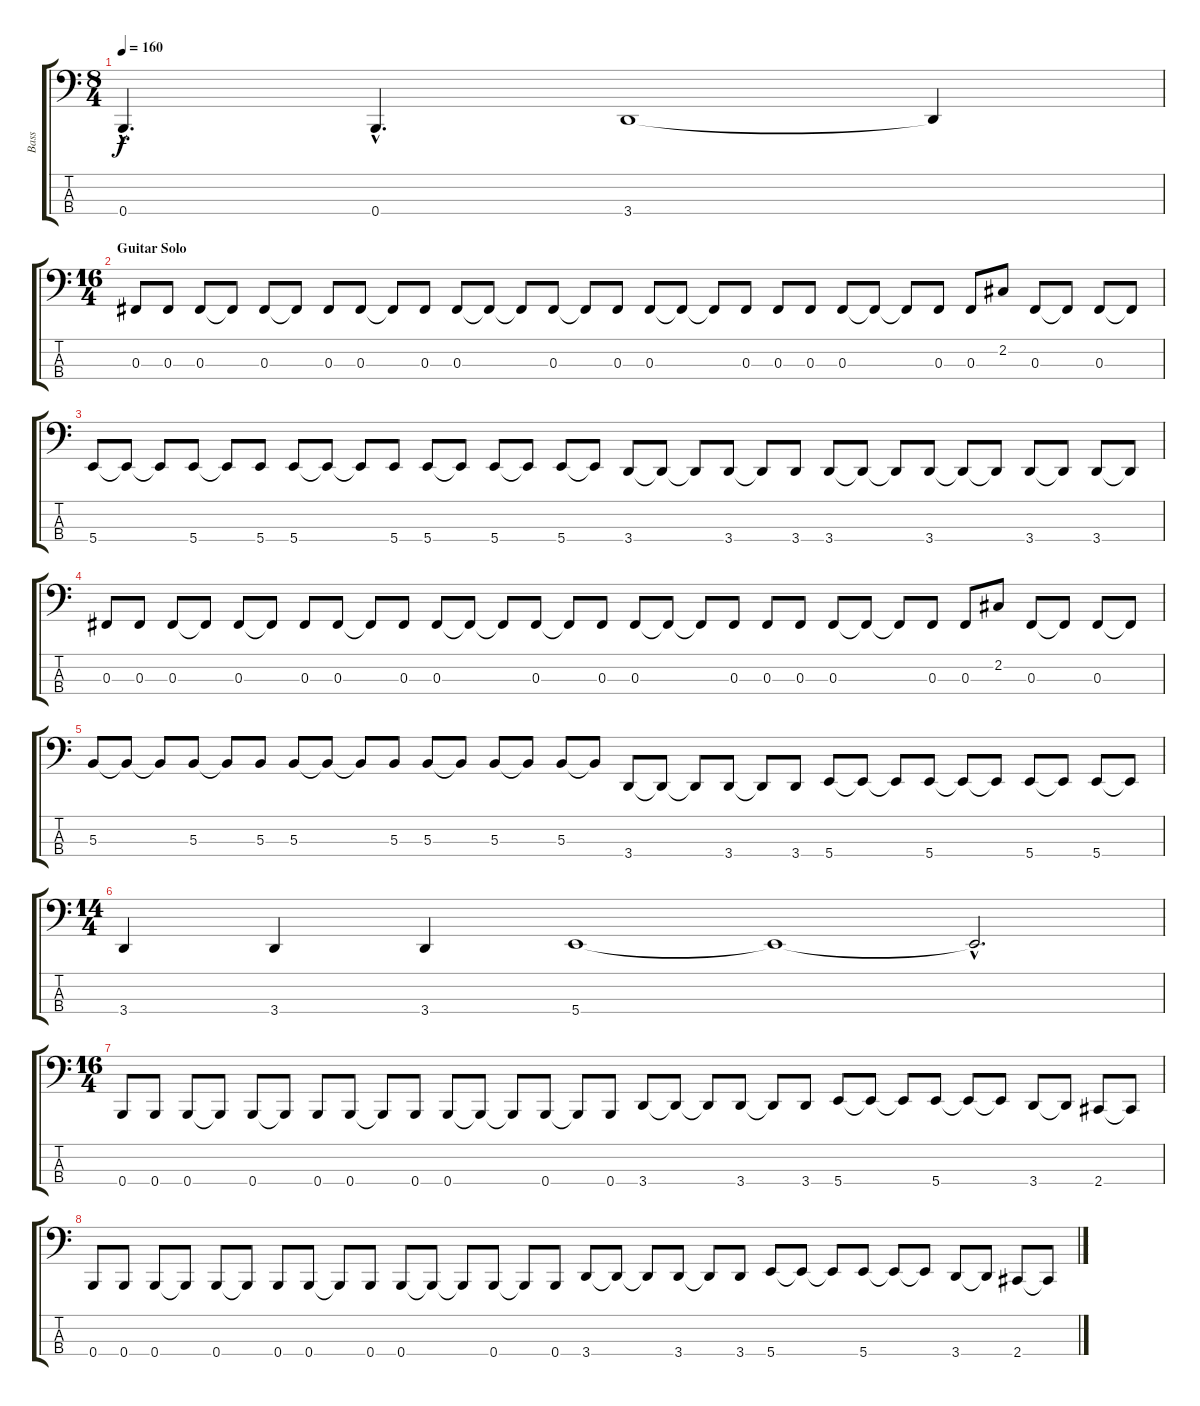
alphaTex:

\track ("Bass" "Bass") {instrument electricbasspick}
\staff {score tabs}
\tuning (E2 B1 Gb1 B0) {hide}
\ts (8 4)
\tempo 160
\clef f4
\ks c
0.4{hac}.4{d dy f} 0.4{hac}.4{d} 3.4.1 3.4{t}.4 |
\ts (16 4)
\section ("" "Guitar Solo")
0.3.8 0.3.8 0.3.8 0.3{t}.8 0.3.8 0.3{t}.8 0.3.8 0.3.8 0.3{t}.8 0.3.8 0.3.8 0.3{t}.8 0.3{t}.8 0.3.8 0.3{t}.8 0.3.8 0.3.8 0.3{t}.8 0.3{t}.8 0.3.8 0.3.8 0.3.8 0.3.8 0.3{t}.8 0.3{t}.8 0.3.8 0.3.8 2.2.8 0.3.8 0.3{t}.8 0.3.8 0.3{t}.8 |
5.4.8 5.4{t}.8 5.4{t}.8 5.4.8 5.4{t}.8 5.4.8 5.4.8 5.4{t}.8 5.4{t}.8 5.4.8 5.4.8 5.4{t}.8 5.4.8 5.4{t}.8 5.4.8 5.4{t}.8 3.4.8 3.4{t}.8 3.4{t}.8 3.4.8 3.4{t}.8 3.4.8 3.4.8 3.4{t}.8 3.4{t}.8 3.4.8 3.4{t}.8 3.4{t}.8 3.4.8 3.4{t}.8 3.4.8 3.4{t}.8 |
0.3.8 0.3.8 0.3.8 0.3{t}.8 0.3.8 0.3{t}.8 0.3.8 0.3.8 0.3{t}.8 0.3.8 0.3.8 0.3{t}.8 0.3{t}.8 0.3.8 0.3{t}.8 0.3.8 0.3.8 0.3{t}.8 0.3{t}.8 0.3.8 0.3.8 0.3.8 0.3.8 0.3{t}.8 0.3{t}.8 0.3.8 0.3.8 2.2.8 0.3.8 0.3{t}.8 0.3.8 0.3{t}.8 |
5.3.8 5.3{t}.8 5.3{t}.8 5.3.8 5.3{t}.8 5.3.8 5.3.8 5.3{t}.8 5.3{t}.8 5.3.8 5.3.8 5.3{t}.8 5.3.8 5.3{t}.8 5.3.8 5.3{t}.8 3.4.8 3.4{t}.8 3.4{t}.8 3.4.8 3.4{t}.8 3.4.8 5.4.8 5.4{t}.8 5.4{t}.8 5.4.8 5.4{t}.8 5.4{t}.8 5.4.8 5.4{t}.8 5.4.8 5.4{t}.8 |
\ts (14 4)
3.4.4 3.4.4 3.4.4 5.4.1 5.4{t}.1 5.4{hac t}.2{d} |
\ts (16 4)
0.4.8 0.4.8 0.4.8 0.4{t}.8 0.4.8 0.4{t}.8 0.4.8 0.4.8 0.4{t}.8 0.4.8 0.4.8 0.4{t}.8 0.4{t}.8 0.4.8 0.4{t}.8 0.4.8 3.4.8 3.4{t}.8 3.4{t}.8 3.4.8 3.4{t}.8 3.4.8 5.4.8 5.4{t}.8 5.4{t}.8 5.4.8 5.4{t}.8 5.4{t}.8 3.4.8 3.4{t}.8 2.4.8 2.4{t}.8 |
0.4.8 0.4.8 0.4.8 0.4{t}.8 0.4.8 0.4{t}.8 0.4.8 0.4.8 0.4{t}.8 0.4.8 0.4.8 0.4{t}.8 0.4{t}.8 0.4.8 0.4{t}.8 0.4.8 3.4.8 3.4{t}.8 3.4{t}.8 3.4.8 3.4{t}.8 3.4.8 5.4.8 5.4{t}.8 5.4{t}.8 5.4.8 5.4{t}.8 5.4{t}.8 3.4.8 3.4{t}.8 2.4.8 2.4{t}.8
